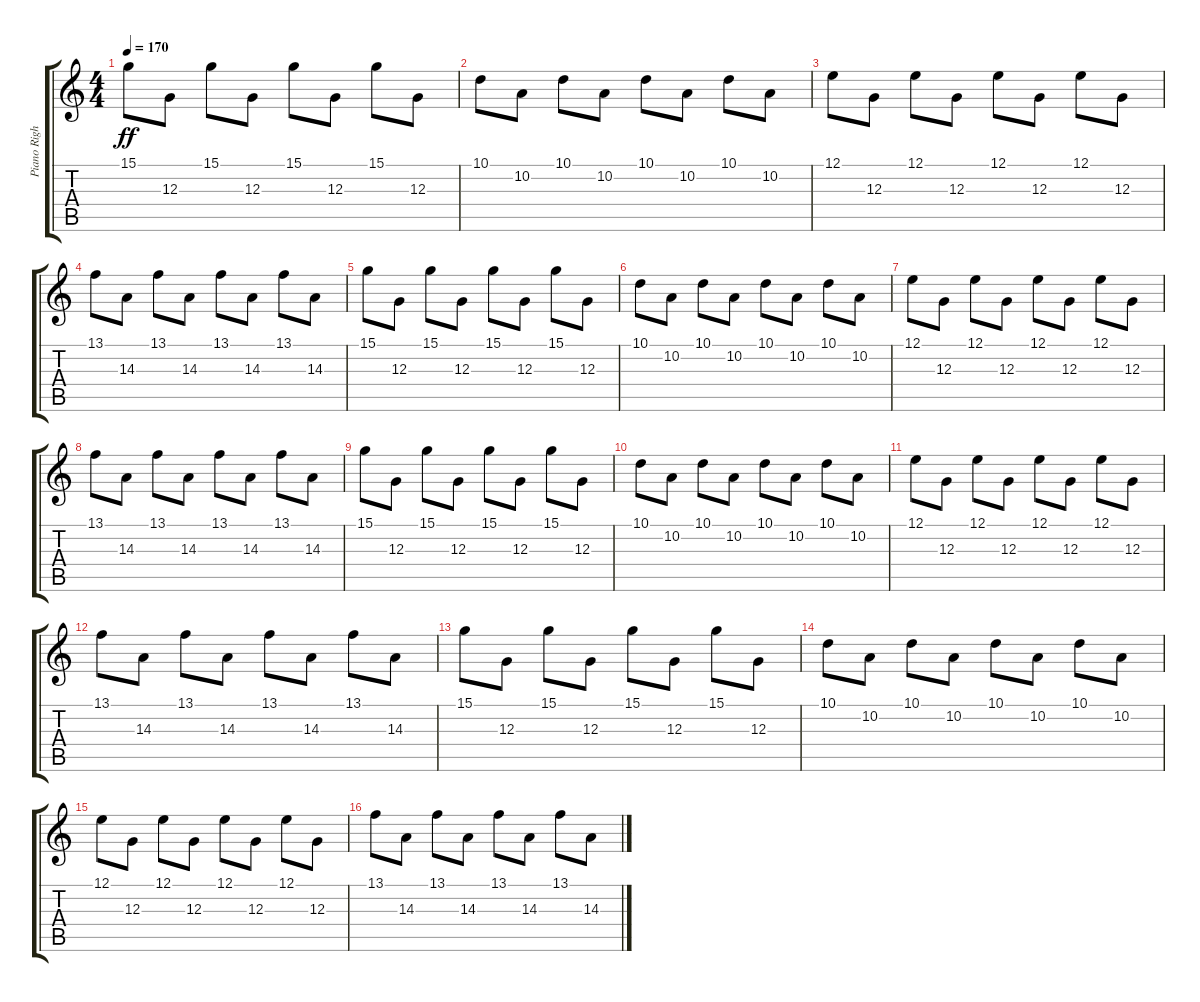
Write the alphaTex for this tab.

\track ("Piano Right Hand" "Piano Righ") {instrument acousticgrandpiano}
\staff {score tabs}
\tuning (E4 B3 G3 D3 A2 E2) {hide}
\ts (4 4)
\tempo 170
\clef g2
\ks c
15.1.8{dy ff} 12.3.8 15.1.8 12.3.8 15.1.8 12.3.8 15.1.8 12.3.8 |
10.1.8{volume 14} 10.2.8 10.1.8 10.2.8 10.1.8 10.2.8 10.1.8 10.2.8 |
12.1.8 12.3.8 12.1.8 12.3.8 12.1.8 12.3.8 12.1.8 12.3.8 |
13.1.8 14.3.8 13.1.8 14.3.8 13.1.8 14.3.8 13.1.8 14.3.8 |
15.1.8 12.3.8 15.1.8 12.3.8 15.1.8 12.3.8 15.1.8 12.3.8 |
10.1.8{volume 12} 10.2.8 10.1.8 10.2.8 10.1.8 10.2.8 10.1.8 10.2.8 |
12.1.8 12.3.8 12.1.8 12.3.8 12.1.8 12.3.8 12.1.8 12.3.8 |
13.1.8 14.3.8 13.1.8 14.3.8 13.1.8 14.3.8 13.1.8 14.3.8 |
15.1.8 12.3.8 15.1.8 12.3.8 15.1.8 12.3.8 15.1.8 12.3.8 |
10.1.8{volume 10} 10.2.8 10.1.8 10.2.8 10.1.8 10.2.8 10.1.8 10.2.8 |
12.1.8 12.3.8 12.1.8 12.3.8 12.1.8 12.3.8 12.1.8 12.3.8 |
13.1.8 14.3.8 13.1.8 14.3.8 13.1.8 14.3.8 13.1.8 14.3.8 |
15.1.8 12.3.8 15.1.8 12.3.8 15.1.8 12.3.8 15.1.8 12.3.8 |
10.1.8{volume 9} 10.2.8 10.1.8 10.2.8 10.1.8 10.2.8 10.1.8 10.2.8 |
12.1.8 12.3.8 12.1.8 12.3.8 12.1.8 12.3.8 12.1.8 12.3.8 |
13.1.8{volume 8} 14.3.8 13.1.8 14.3.8 13.1.8 14.3.8 13.1.8 14.3.8
